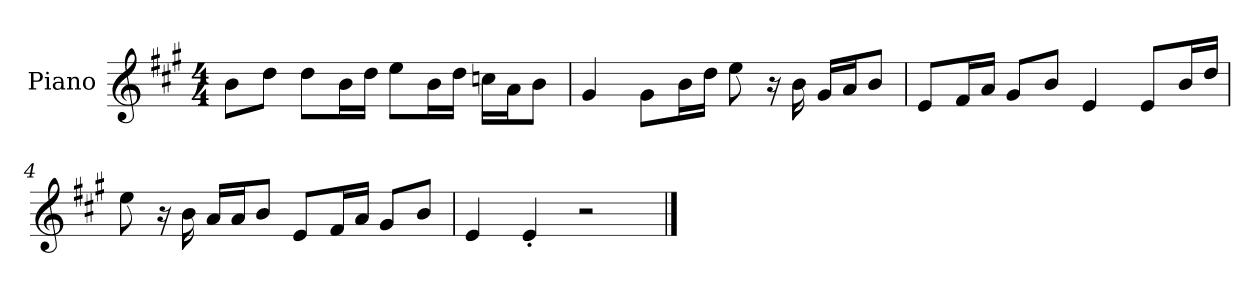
**kern
*part1
*staff1
*I"Piano
*I'P-no
*clefG2
*k[f#c#g#]
*M4/4
*MM90
=1
8b\L
8dd\J
8dd\L
16b\L
16dd\JJ
8ee\L
16b\L
16dd\JJ
16ccn\LL
16a\J
8b\J
=2
4g#/
8g#\L
16b\L
16dd\JJ
8ee\
16r
16b\
16g#/LL
16a/J
8b/J
=3
8e/L
16f#/L
16a/JJ
8g#/L
8b/J
4e/
8e/L
16b/L
16dd/JJ
!!LO:LB:g=z
=4
8ee\
16r
16b\
16a/LL
16a/J
8b/J
8e/L
16f#/L
16a/JJ
8g#/L
8b/J
=5
4e/
4e'/
2r
==
*-
